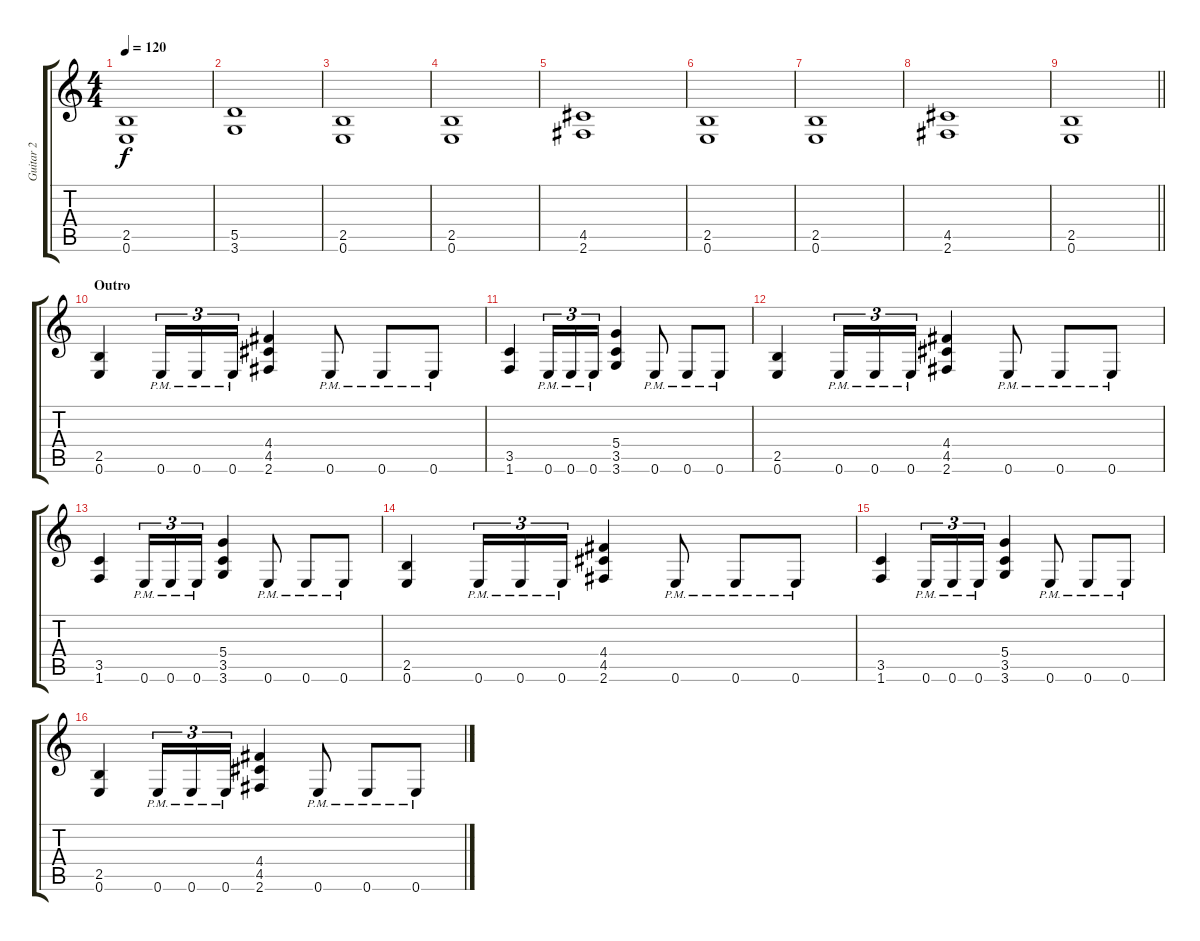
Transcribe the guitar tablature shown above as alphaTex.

\track ("Guitar 2" "Guitar 2") {instrument distortionguitar}
\staff {score tabs}
\tuning (E4 B3 G3 D3 A2 E2) {hide}
\ts (4 4)
\tempo 120
\clef g2
\ks c
(2.5 0.6).1{dy f} |
(5.5 3.6).1 |
(2.5 0.6).1 |
(2.5 0.6).1 |
(4.5 2.6).1 |
(2.5 0.6).1 |
(2.5 0.6).1 |
(4.5 2.6).1 |
\barLineRight lightlight
(2.5 0.6).1 |
\section ("" "Outro")
(2.5 0.6).4 0.6{pm}.16{tu (3 2)} 0.6{pm}.16{tu (3 2)} 0.6{pm}.16{tu (3 2)} (4.4 4.5 2.6).4 0.6{pm}.8 0.6{pm}.8 0.6{pm}.8 |
(3.5 1.6).4 0.6{pm}.16{tu (3 2)} 0.6{pm}.16{tu (3 2)} 0.6{pm}.16{tu (3 2)} (5.4 3.5 3.6).4 0.6{pm}.8 0.6{pm}.8 0.6{pm}.8 |
(2.5 0.6).4 0.6{pm}.16{tu (3 2)} 0.6{pm}.16{tu (3 2)} 0.6{pm}.16{tu (3 2)} (4.4 4.5 2.6).4 0.6{pm}.8 0.6{pm}.8 0.6{pm}.8 |
(3.5 1.6).4 0.6{pm}.16{tu (3 2)} 0.6{pm}.16{tu (3 2)} 0.6{pm}.16{tu (3 2)} (5.4 3.5 3.6).4 0.6{pm}.8 0.6{pm}.8 0.6{pm}.8 |
(2.5 0.6).4 0.6{pm}.16{tu (3 2)} 0.6{pm}.16{tu (3 2)} 0.6{pm}.16{tu (3 2)} (4.4 4.5 2.6).4 0.6{pm}.8 0.6{pm}.8 0.6{pm}.8 |
(3.5 1.6).4 0.6{pm}.16{tu (3 2)} 0.6{pm}.16{tu (3 2)} 0.6{pm}.16{tu (3 2)} (5.4 3.5 3.6).4 0.6{pm}.8 0.6{pm}.8 0.6{pm}.8 |
(2.5 0.6).4 0.6{pm}.16{tu (3 2)} 0.6{pm}.16{tu (3 2)} 0.6{pm}.16{tu (3 2)} (4.4 4.5 2.6).4 0.6{pm}.8 0.6{pm}.8 0.6{pm}.8
